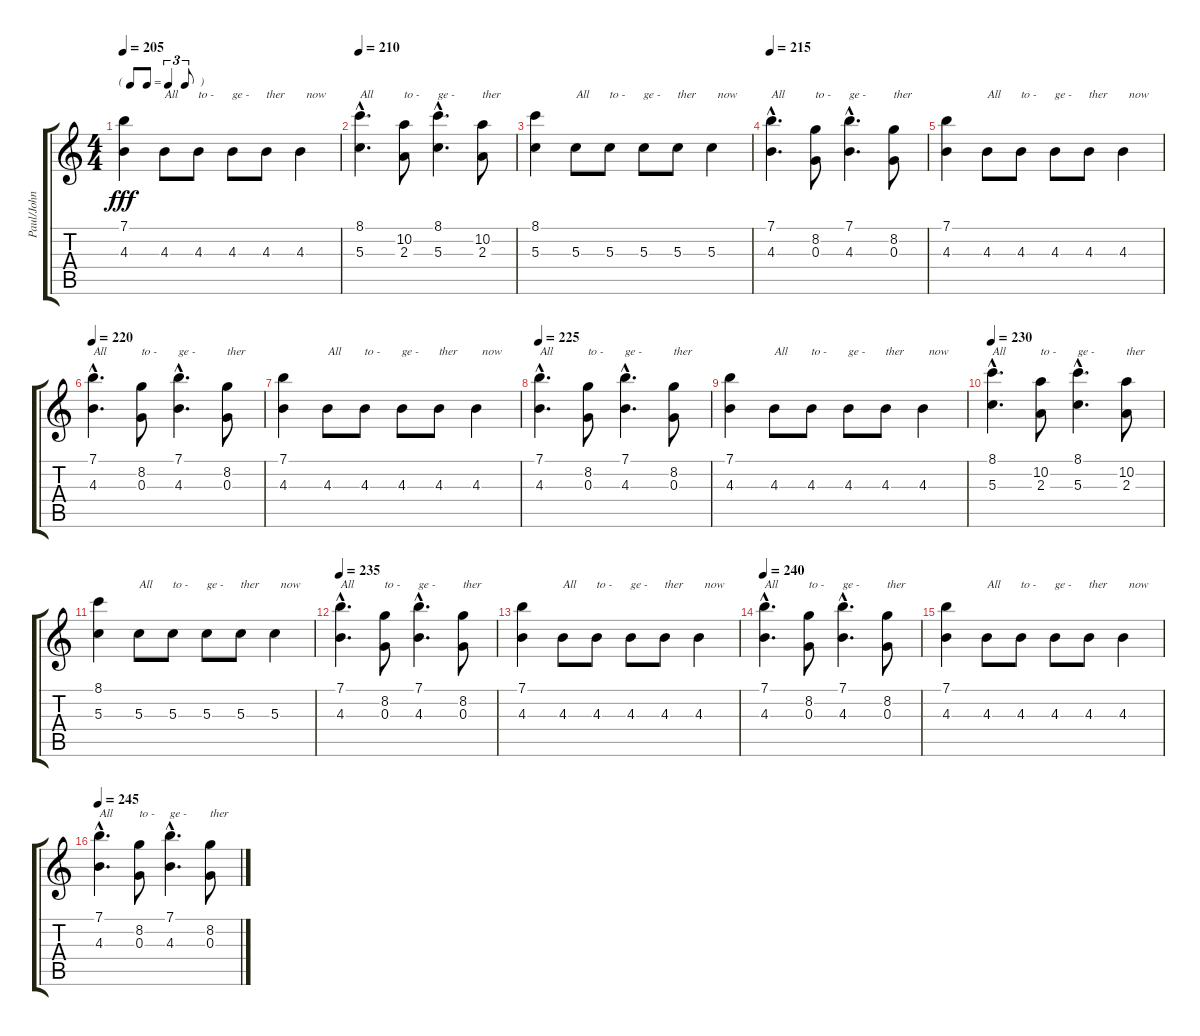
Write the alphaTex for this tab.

\track ("Paul/John" "Paul/John") {instrument acousticguitarsteel}
\staff {score tabs}
\tuning (E4 B3 G3 D3 A2 E2) {hide}
\ts (4 4)
\tf triplet8th
\tempo 205
\clef g2
\ks c
(7.1 4.3).4{dy fff} 4.3.8{txt "All" balance 8} 4.3.8{txt "to -"} 4.3.8{txt "ge -"} 4.3.8{txt "ther"} 4.3.4{txt "  now"} |
\tempo 210
(8.1{hac} 5.3{hac}).4{d txt "All" balance 3} (10.2 2.3).8{txt "to -"} (8.1{hac} 5.3{hac}).4{d txt "ge -"} (10.2 2.3).8{txt "ther"} |
(8.1 5.3).4 5.3.8{txt "All" balance 8} 5.3.8{txt "to -"} 5.3.8{txt "ge -"} 5.3.8{txt "ther"} 5.3.4{txt "  now"} |
\tempo 215
(7.1{hac} 4.3{hac}).4{d txt "All" balance 3} (8.2 0.3).8{txt "to -"} (7.1{hac} 4.3{hac}).4{d txt "ge -"} (8.2 0.3).8{txt "ther"} |
(7.1 4.3).4 4.3.8{txt "All" balance 8} 4.3.8{txt "to -"} 4.3.8{txt "ge -"} 4.3.8{txt "ther"} 4.3.4{txt "  now"} |
\tempo 220
(7.1{hac} 4.3{hac}).4{d txt "All" balance 3} (8.2 0.3).8{txt "to -"} (7.1{hac} 4.3{hac}).4{d txt "ge -"} (8.2 0.3).8{txt "ther"} |
(7.1 4.3).4 4.3.8{txt "All" balance 8} 4.3.8{txt "to -"} 4.3.8{txt "ge -"} 4.3.8{txt "ther"} 4.3.4{txt "  now"} |
\tempo 225
(7.1{hac} 4.3{hac}).4{d txt "All" balance 3} (8.2 0.3).8{txt "to -"} (7.1{hac} 4.3{hac}).4{d txt "ge -"} (8.2 0.3).8{txt "ther"} |
(7.1 4.3).4 4.3.8{txt "All" balance 8} 4.3.8{txt "to -"} 4.3.8{txt "ge -"} 4.3.8{txt "ther"} 4.3.4{txt "  now"} |
\tempo 230
(8.1{hac} 5.3{hac}).4{d txt "All" balance 3} (10.2 2.3).8{txt "to -"} (8.1{hac} 5.3{hac}).4{d txt "ge -"} (10.2 2.3).8{txt "ther"} |
(8.1 5.3).4 5.3.8{txt "All" balance 8} 5.3.8{txt "to -"} 5.3.8{txt "ge -"} 5.3.8{txt "ther"} 5.3.4{txt "  now"} |
\tempo 235
(7.1{hac} 4.3{hac}).4{d txt "All" balance 3} (8.2 0.3).8{txt "to -"} (7.1{hac} 4.3{hac}).4{d txt "ge -"} (8.2 0.3).8{txt "ther"} |
(7.1 4.3).4 4.3.8{txt "All" balance 8} 4.3.8{txt "to -"} 4.3.8{txt "ge -"} 4.3.8{txt "ther"} 4.3.4{txt "  now"} |
\tempo 240
(7.1{hac} 4.3{hac}).4{d txt "All" balance 3} (8.2 0.3).8{txt "to -"} (7.1{hac} 4.3{hac}).4{d txt "ge -"} (8.2 0.3).8{txt "ther"} |
(7.1 4.3).4 4.3.8{txt "All" balance 8} 4.3.8{txt "to -"} 4.3.8{txt "ge -"} 4.3.8{txt "ther"} 4.3.4{txt "  now"} |
\tempo 245
(7.1{hac} 4.3{hac}).4{d txt "All" balance 3} (8.2 0.3).8{txt "to -"} (7.1{hac} 4.3{hac}).4{d txt "ge -"} (8.2 0.3).8{txt "ther"}
